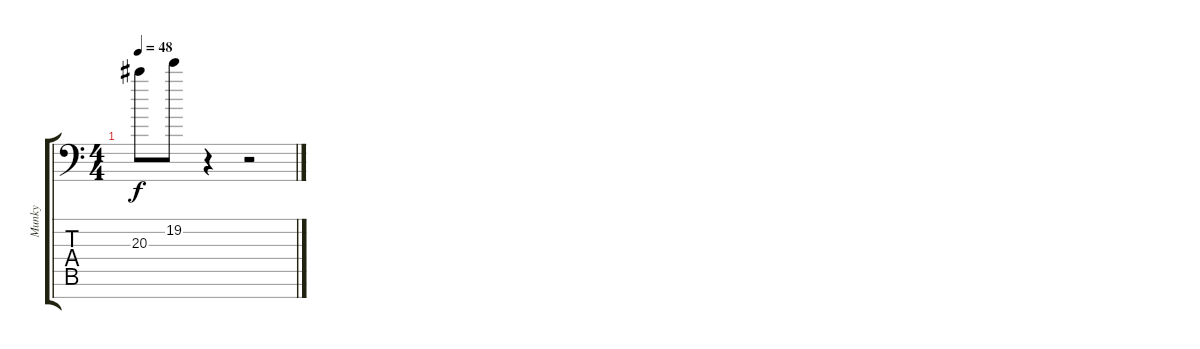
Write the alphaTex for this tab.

\track ("Munky" "Munky") {instrument electricguitarclean}
\staff {score tabs}
\tuning (D4 A3 F3 C3 G2 D2 A1) {hide}
\ts (4 4)
\tempo 48
\clef f4
\ks c
20.3.8{dy f} 19.2.8 r.4 r.2
